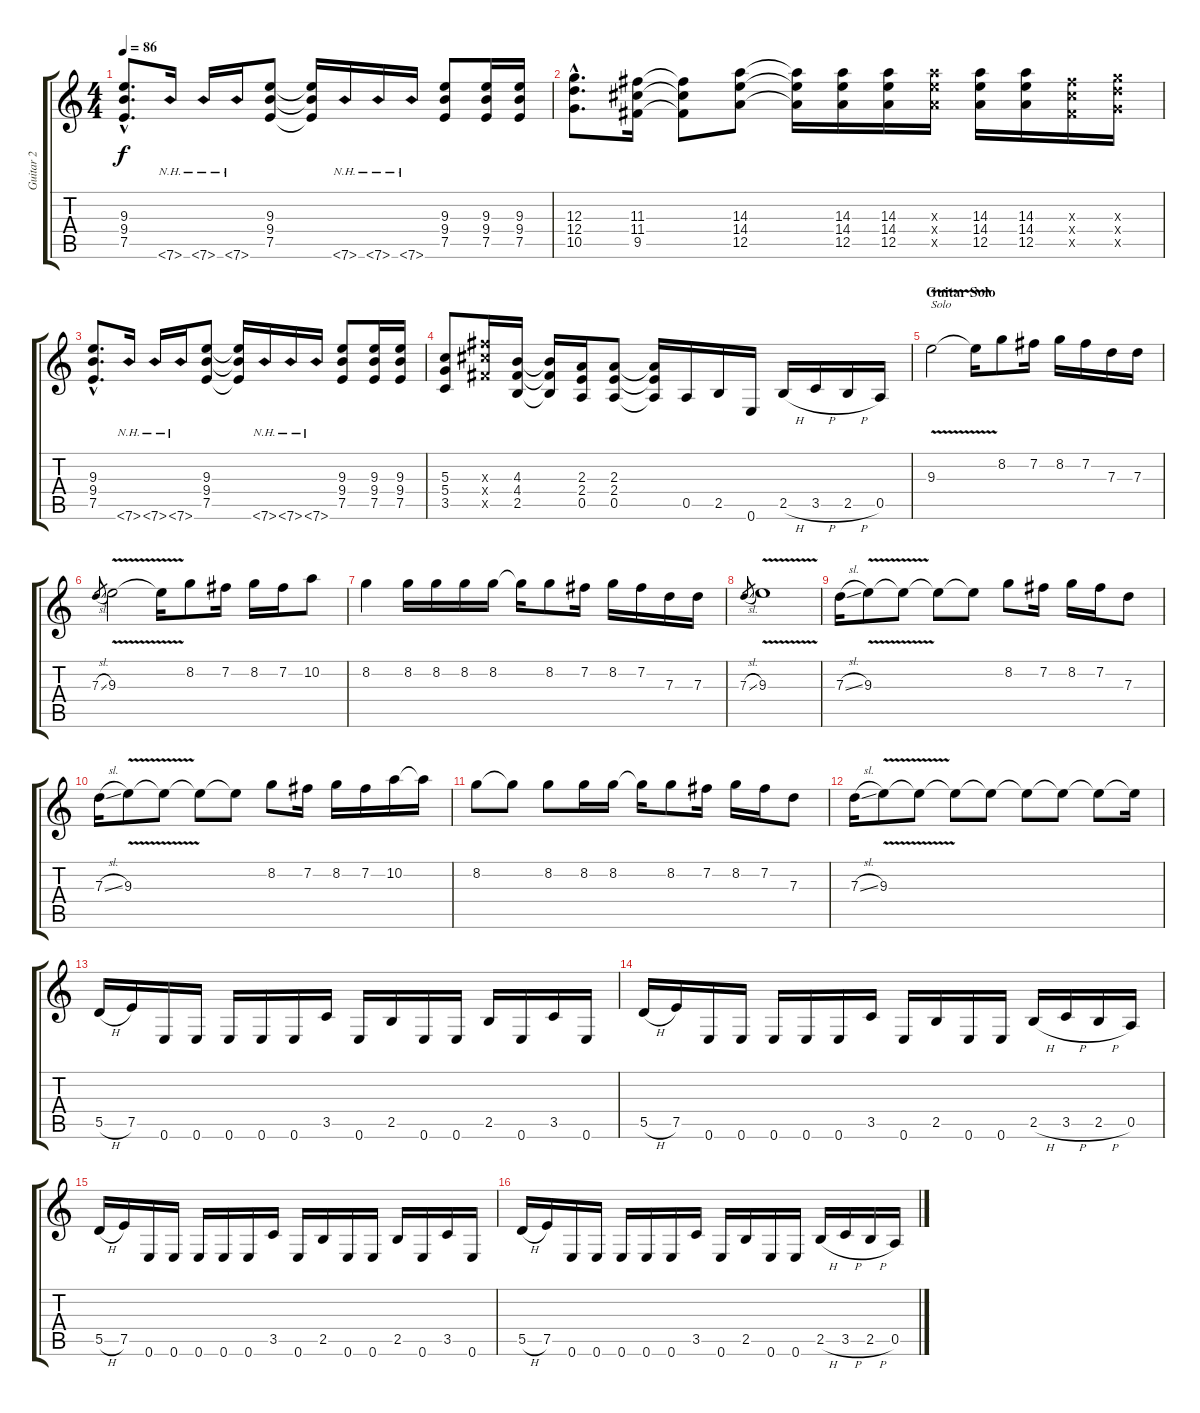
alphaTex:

\track ("Guitar 2" "Guitar 2") {instrument distortionguitar}
\staff {score tabs}
\tuning (E4 B3 G3 D3 A2 E2) {hide}
\ts (4 4)
\tempo 86
\clef g2
\ks c
(9.3{hac} 9.4{hac} 7.5{hac}).8{d dy f} 7.6{nh}.16 7.6{nh}.16 7.6{nh}.16 (9.3 9.4 7.5).8 (9.3{t} 9.4{t} 7.5{t}).16 7.6{nh}.16 7.6{nh}.16 7.6{nh}.16 (9.3 9.4 7.5).8 (9.3 9.4 7.5).16 (9.3 9.4 7.5).16 |
(12.3{hac} 12.4{hac} 10.5{hac}).8{d} (11.3 11.4 9.5).16 (11.3{t} 11.4{t} 9.5{t}).8 (14.3 14.4 12.5).8 (14.3{t} 14.4{t} 12.5{t}).16 (14.3 14.4 12.5).16 (14.3 14.4 12.5).16 (14.3{x} 14.4{x} 12.5{x}).16 (14.3 14.4 12.5).16 (14.3 14.4 12.5).16 (11.3{x} 11.4{x} 9.5{x}).16 (12.3{x} 12.4{x} 10.5{x}).16 |
(9.3{hac} 9.4{hac} 7.5{hac}).8{d} 7.6{nh}.16 7.6{nh}.16 7.6{nh}.16 (9.3 9.4 7.5).8 (9.3{t} 9.4{t} 7.5{t}).16 7.6{nh}.16 7.6{nh}.16 7.6{nh}.16 (9.3 9.4 7.5).8 (9.3 9.4 7.5).16 (9.3 9.4 7.5).16 |
(5.3 5.4 3.5).8 (11.3{x} 11.4{x} 9.5{x}).16 (4.3 4.4 2.5).16 (4.3{t} 4.4{t} 2.5{t}).16 (2.3 2.4 0.5).16 (2.3 2.4 0.5).8 (2.3{t} 2.4{t} 0.5{t}).16 0.5.16 2.5.16 0.6.16 2.5{h}.16 3.5{h}.16 2.5{h}.16 0.5.16 |
\section ("" "Guitar Solo")
9.3{v}.2{txt "Solo"} 9.3{t}.16 8.2.8 7.2.16 8.2.16 7.2.16 7.3.16 7.3.16 |
7.3{sl}.8{gr} 9.3{v}.2 9.3{t}.16 8.2.8 7.2.16 8.2.16 7.2.16 10.2.8 |
8.2.4 8.2.16 8.2.16 8.2.16 8.2.16 8.2{t}.16 8.2.8 7.2.16 8.2.16 7.2.16 7.3.16 7.3.16 |
7.3{sl}.8{gr} 9.3{v}.1 |
7.3{sl}.16 9.3{v}.8 9.3{t}.8 9.3{t}.8 9.3{t}.8 8.2.8 7.2.16 8.2.16 7.2.16 7.3.8 |
7.3{sl}.16 9.3{v}.8 9.3{t}.8 9.3{t}.8 9.3{t}.8 8.2.8 7.2.16 8.2.16 7.2.16 10.2.16 10.2{t}.16 |
8.2.8 8.2{t}.8 8.2.8 8.2.16 8.2.16 8.2{t}.16 8.2.8 7.2.16 8.2.16 7.2.16 7.3.8 |
7.3{sl}.16 9.3{v}.8 9.3{t}.8 9.3{t}.8 9.3{t}.8 9.3{t}.8 9.3{t}.8 9.3{t}.8 9.3{t}.16 |
5.5{h}.16 7.5.16 0.6.16 0.6.16 0.6.16 0.6.16 0.6.16 3.5.16 0.6.16 2.5.16 0.6.16 0.6.16 2.5.16 0.6.16 3.5.16 0.6.16 |
5.5{h}.16 7.5.16 0.6.16 0.6.16 0.6.16 0.6.16 0.6.16 3.5.16 0.6.16 2.5.16 0.6.16 0.6.16 2.5{h}.16 3.5{h}.16 2.5{h}.16 0.5.16 |
5.5{h}.16 7.5.16 0.6.16 0.6.16 0.6.16 0.6.16 0.6.16 3.5.16 0.6.16 2.5.16 0.6.16 0.6.16 2.5.16 0.6.16 3.5.16 0.6.16 |
5.5{h}.16 7.5.16 0.6.16 0.6.16 0.6.16 0.6.16 0.6.16 3.5.16 0.6.16 2.5.16 0.6.16 0.6.16 2.5{h}.16 3.5{h}.16 2.5{h}.16 0.5.16
